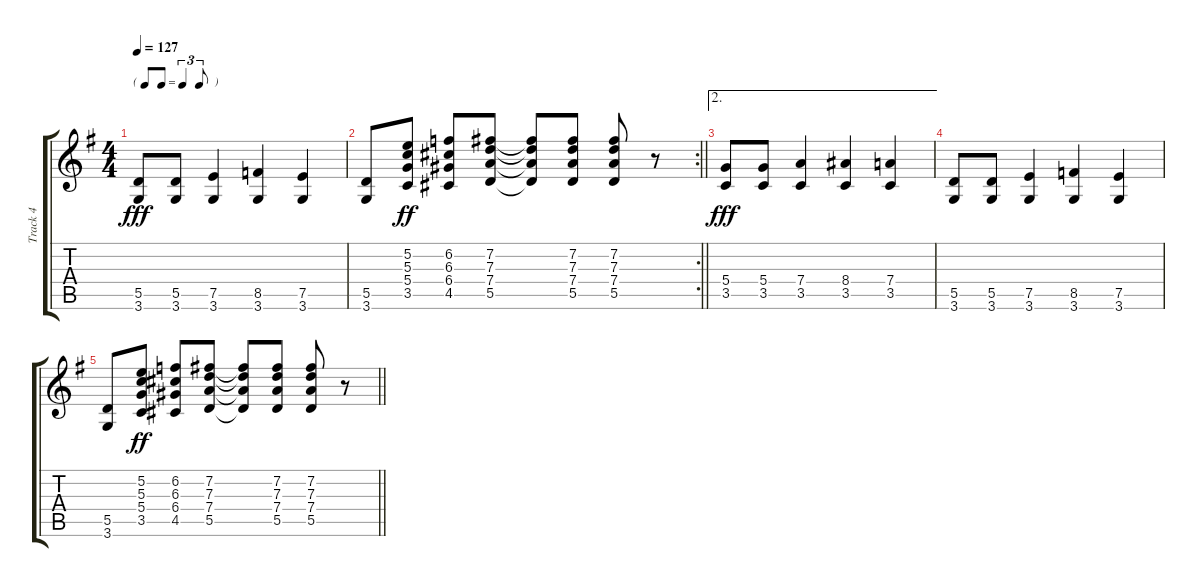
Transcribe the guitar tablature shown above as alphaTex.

\track ("Track 4" "Track 4") {instrument electricguitarclean}
\staff {score tabs}
\tuning (E4 B3 G3 D3 A2 E2) {hide}
\ts (4 4)
\tf triplet8th
\tempo 127
\clef g2
\ks g
(5.5 3.6).8{dy fff} (5.5 3.6).8 (7.5 3.6).4 (8.5 3.6).4 (7.5 3.6).4 |
\rc 2
\barLineRight lightlight
(5.5 3.6).8 (5.2 5.3 5.4 3.5).8{dy ff} (6.2 6.3 6.4 4.5).8 (7.2 7.3 7.4 5.5).8 (7.2{t} 7.3{t} 7.4{t} 5.5{t}).8 (7.2 7.3 7.4 5.5).8 (7.2 7.3 7.4 5.5).8 r.8 |
\ae 2
(5.4 3.5).8{dy fff} (5.4 3.5).8 (7.4 3.5).4 (8.4 3.5).4 (7.4 3.5).4 |
(5.5 3.6).8 (5.5 3.6).8 (7.5 3.6).4 (8.5 3.6).4 (7.5 3.6).4 |
\barLineRight lightlight
(5.5 3.6).8 (5.2 5.3 5.4 3.5).8{dy ff} (6.2 6.3 6.4 4.5).8 (7.2 7.3 7.4 5.5).8 (7.2{t} 7.3{t} 7.4{t} 5.5{t}).8 (7.2 7.3 7.4 5.5).8 (7.2 7.3 7.4 5.5).8 r.8
